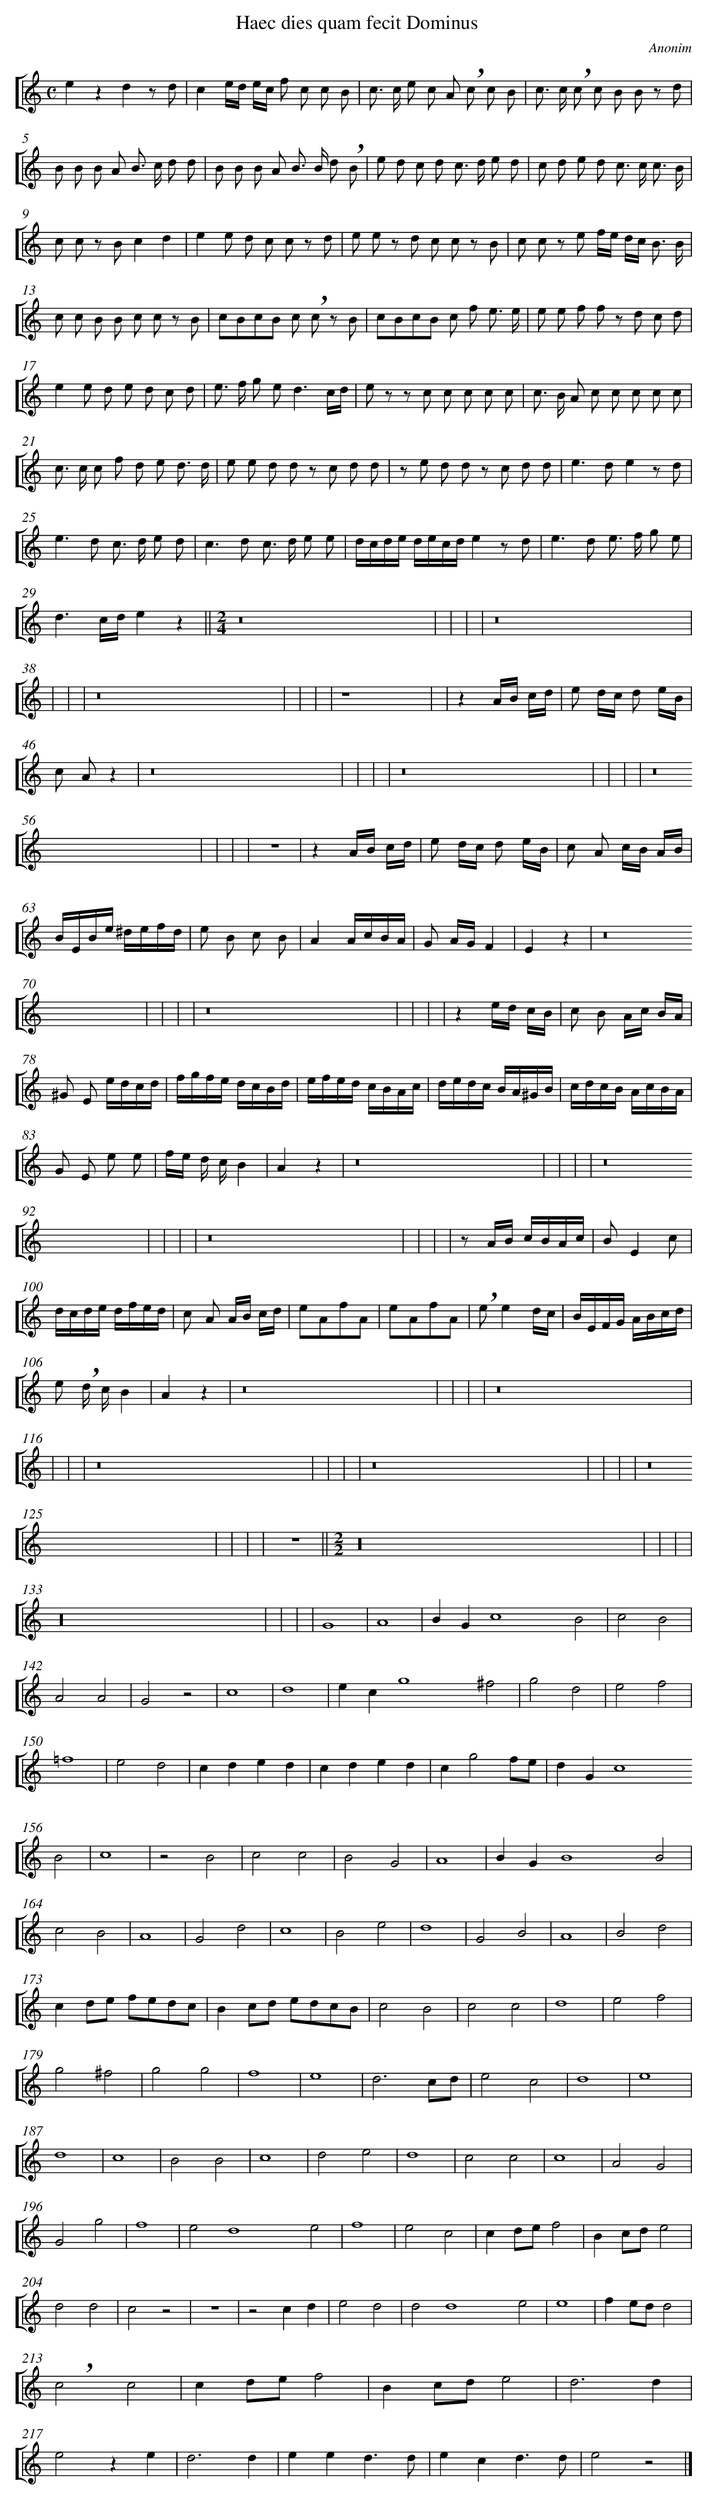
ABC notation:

X:1
T: Haec dies quam fecit Dominus
C: Anonim
L: 1/8
M: C
%%staves [1 2 3 4]
V: 1
V: 2 clef=alto
V: 3 clef=tenor
V: 4 clef=bass
K: C
[V:1] e2z2d2z d |
[V:2] x8 |
[V:3] x8 |
[V:4] x8 |
[V:1] c2e/d/ e/c/ f c c B |
[V:2] x8 |
[V:3] x8 |
[V:4] x8 |
[V:1] c> c e c A !breath!c c B |
[V:2] x8 |
[V:3] x8 |
[V:4] x8 |
[V:1] c> c !breath!c c B B z d |
[V:2] x8 |
[V:3] x8 |
[V:4] x8 |
[V:1] B B B A B> c d d |
[V:2] x8 |
[V:3] x8 |
[V:4] x8 |
[V:1] B B B A B> B d !breath!B |
[V:2] x8 |
[V:3] x8 |
[V:4] x8 |
[V:1] e d c d c> d e d |
[V:2] x8 |
[V:3] x8 |
[V:4] x8 |
[V:1] c d e d c> c c3/ B/ |
[V:2] x8 |
[V:3] x8 |
[V:4] x8 |
[V:1] c c z Bc2d2 |
[V:2] x8 |
[V:3] x8 |
[V:4] x8 |
[V:1] e2e d c c z d |
[V:2] x8 |
[V:3] x8 |
[V:4] x8 |
[V:1] e e z d c c z B |
[V:2] x8 |
[V:3] x8 |
[V:4] x8 |
[V:1] c c z e f/e/ d/c< B B/ |
[V:2] x8 |
[V:3] x8 |
[V:4] x8 |
[V:1] c c B B c c z B |
[V:2] x8 |
[V:3] x8 |
[V:4] x8 |
[V:1] cBcB c !breath!c z B |
[V:2] x8 |
[V:3] x8 |
[V:4] x8 |
[V:1] cBcB c f e3/ e/ |
[V:2] x8 |
[V:3] x8 |
[V:4] x8 |
[V:1] e e f f z d c d |
[V:2] x8 |
[V:3] x8 |
[V:4] x8 |
[V:1] e2e d e d c d |
[V:2] x8 |
[V:3] x8 |
[V:4] x8 |
[V:1] e> f g e2<d2c/d/ |
[V:2] x8 |
[V:3] x8 |
[V:4] x8 |
[V:1] e z z c c c c c |
[V:2] x8 |
[V:3] x8 |
[V:4] x8 |
[V:1] c> B A c c c c c |
[V:2] x8 |
[V:3] x8 |
[V:4] x8 |
[V:1] c> c c f d e d3/ d/ |
[V:2] x8 |
[V:3] x8 |
[V:4] x8 |
[V:1] e e d d z c d d |
[V:2] x8 |
[V:3] x8 |
[V:4] x8 |
[V:1] z e d d z c d d |
[V:2] x8 |
[V:3] x8 |
[V:4] x8 |
[V:1] e2>d2e2z d |
[V:2] x8 |
[V:3] x8 |
[V:4] x8 |
[V:1] e2>d2 c> d e d |
[V:2] x8 |
[V:3] x8 |
[V:4] x8 |
[V:1] c2>d2 c> d e e |
[V:2] x8 |
[V:3] x8 |
[V:4] x8 |
[V:1] d/c/d/e/ d/e/c/d/e2z d |
[V:2] x8 |
[V:3] x8 |
[V:4] x8 |
[V:1] e2>d2 e> f g e |
[V:2] x8 |
[V:3] x8 |
[V:4] x8 |
[V:1] d3c/d/e2z2 ||
[V:2] x8 ||
[V:3] x8 ||
[V:4] x8 ||
[V:1] [M:2/4]z16 |
[V:2] [M:2/4]x4 |
[V:3] [M:2/4]x4 |
[V:4] [M:2/4]x4 |
[V:1]  |
[V:2] x4 |
[V:3] x4 |
[V:4] x4 |
[V:1]  |
[V:2] x4 |
[V:3] x4 |
[V:4] x4 |
[V:1]  |
[V:2] x4 |
[V:3] x4 |
[V:4] x4 |
[V:1] z16 |
[V:2] x4 |
[V:3] x4 |
[V:4] x4 |
[V:1]  |
[V:2] x4 |
[V:3] x4 |
[V:4] x4 |
[V:1]  |
[V:2] x4 |
[V:3] x4 |
[V:4] x4 |
[V:1]  |
[V:2] x4 |
[V:3] x4 |
[V:4] x4 |
[V:1] z16 |
[V:2] x4 |
[V:3] x4 |
[V:4] x4 |
[V:1]  |
[V:2] x4 |
[V:3] x4 |
[V:4] x4 |
[V:1]  |
[V:2] x4 |
[V:3] x4 |
[V:4] x4 |
[V:1]  |
[V:2] x4 |
[V:3] x4 |
[V:4] x4 |
[V:1] z8 |
[V:2] x4 |
[V:3] x4 |
[V:4] x4 |
[V:1]  |
[V:2] x4 |
[V:3] x4 |
[V:4] x4 |
[V:1] z2A/B/ c/d/ |
[V:2] x4 |
[V:3] x4 |
[V:4] x4 |
[V:1] e d/c/ d e/B/ |
[V:2] x4 |
[V:3] x4 |
[V:4] x4 |
[V:1] c Az2 |
[V:2] x4 |
[V:3] x4 |
[V:4] x4 |
[V:1] z16 |
[V:2] x4 |
[V:3] x4 |
[V:4] x4 |
[V:1]  |
[V:2] x4 |
[V:3] x4 |
[V:4] x4 |
[V:1]  |
[V:2] x4 |
[V:3] x4 |
[V:4] x4 |
[V:1]  |
[V:2] x4 |
[V:3] x4 |
[V:4] x4 |
[V:1] z16 |
[V:2] x4 |
[V:3] x4 |
[V:4] x4 |
[V:1]  |
[V:2] x4 |
[V:3] x4 |
[V:4] x4 |
[V:1]  |
[V:2] x4 |
[V:3] x4 |
[V:4] x4 |
[V:1]  |
[V:2] x4 |
[V:3] x4 |
[V:4] x4 |
[V:1] z16 |
[V:2] x4 |
[V:3] x4 |
[V:4] x4 |
[V:1]  |
[V:2] x4 |
[V:3] x4 |
[V:4] x4 |
[V:1]  |
[V:2] x4 |
[V:3] x4 |
[V:4] x4 |
[V:1]  |
[V:2] x4 |
[V:3] x4 |
[V:4] x4 |
[V:1] z4 |
[V:2] x4 |
[V:3] x4 |
[V:4] x4 |
[V:1] z2A/B/ c/d/ |
[V:2] x4 |
[V:3] x4 |
[V:4] x4 |
[V:1] e d/c/ d e/B/ |
[V:2] x4 |
[V:3] x4 |
[V:4] x4 |
[V:1] c A c/B/ A/B/ |
[V:2] x4 |
[V:3] x4 |
[V:4] x4 |
[V:1] B/E/B/e/ ^d/e/f/d/ |
[V:2] x4 |
[V:3] x4 |
[V:4] x4 |
[V:1] e B c B |
[V:2] x4 |
[V:3] x4 |
[V:4] x4 |
[V:1] A2A/c/B/A/ |
[V:2] x4 |
[V:3] x4 |
[V:4] x4 |
[V:1] G A/G/F2 |
[V:2] x4 |
[V:3] x4 |
[V:4] x4 |
[V:1] E2z2 |
[V:2] x4 |
[V:3] x4 |
[V:4] x4 |
[V:1] z16 |
[V:2] x4 |
[V:3] x4 |
[V:4] x4 |
[V:1]  |
[V:2] x4 |
[V:3] x4 |
[V:4] x4 |
[V:1]  |
[V:2] x4 |
[V:3] x4 |
[V:4] x4 |
[V:1]  |
[V:2] x4 |
[V:3] x4 |
[V:4] x4 |
[V:1] z16 |
[V:2] x4 |
[V:3] x4 |
[V:4] x4 |
[V:1]  |
[V:2] x4 |
[V:3] x4 |
[V:4] x4 |
[V:1]  |
[V:2] x4 |
[V:3] x4 |
[V:4] x4 |
[V:1]  |
[V:2] x4 |
[V:3] x4 |
[V:4] x4 |
[V:1] z2e/d/ c/B/ |
[V:2] x4 |
[V:3] x4 |
[V:4] x4 |
[V:1] c B A/c/ B/A/ |
[V:2] x4 |
[V:3] x4 |
[V:4] x4 |
[V:1] ^G E e/d/c/d/ |
[V:2] x4 |
[V:3] x4 |
[V:4] x4 |
[V:1] f/g/f/e/ d/c/B/d/ |
[V:2] x4 |
[V:3] x4 |
[V:4] x4 |
[V:1] e/f/e/d/ c/B/A/c/ |
[V:2] x4 |
[V:3] x4 |
[V:4] x4 |
[V:1] d/e/d/c/ B/A/^G/B/ |
[V:2] x4 |
[V:3] x4 |
[V:4] x4 |
[V:1] c/d/c/B/ A/c/B/A/ |
[V:2] x4 |
[V:3] x4 |
[V:4] x4 |
[V:1] G E e e |
[V:2] x4 |
[V:3] x4 |
[V:4] x4 |
[V:1] f/e/ d/ c/B2 |
[V:2] x4 |
[V:3] x4 |
[V:4] x4 |
[V:1] A2z2 |
[V:2] x4 |
[V:3] x4 |
[V:4] x4 |
[V:1] z16 |
[V:2] x4 |
[V:3] x4 |
[V:4] x4 |
[V:1]  |
[V:2] x4 |
[V:3] x4 |
[V:4] x4 |
[V:1]  |
[V:2] x4 |
[V:3] x4 |
[V:4] x4 |
[V:1]  |
[V:2] x4 |
[V:3] x4 |
[V:4] x4 |
[V:1] z16 |
[V:2] x4 |
[V:3] x4 |
[V:4] x4 |
[V:1]  |
[V:2] x4 |
[V:3] x4 |
[V:4] x4 |
[V:1]  |
[V:2] x4 |
[V:3] x4 |
[V:4] x4 |
[V:1]  |
[V:2] x4 |
[V:3] x4 |
[V:4] x4 |
[V:1] z16 |
[V:2] x4 |
[V:3] x4 |
[V:4] x4 |
[V:1]  |
[V:2] x4 |
[V:3] x4 |
[V:4] x4 |
[V:1]  |
[V:2] x4 |
[V:3] x4 |
[V:4] x4 |
[V:1]  |
[V:2] x4 |
[V:3] x4 |
[V:4] x4 |
[V:1] z A/B/ c/B/A/c/ |
[V:2] x4 |
[V:3] x4 |
[V:4] x4 |
[V:1] BE2c |
[V:2] x4 |
[V:3] x4 |
[V:4] x4 |
[V:1] d/c/d/e/ d/f/e/d/ |
[V:2] x4 |
[V:3] x4 |
[V:4] x4 |
[V:1] c A A/B/ c/d/ |
[V:2] x4 |
[V:3] x4 |
[V:4] x4 |
[V:1] eAfA |
[V:2] x4 |
[V:3] x4 |
[V:4] x4 |
[V:1] eAfA |
[V:2] x4 |
[V:3] x4 |
[V:4] x4 |
[V:1] !breath!ee2d/c/ |
[V:2] x4 |
[V:3] x4 |
[V:4] x4 |
[V:1] B/E/F/G/ A/B/c/d/ |
[V:2] x4 |
[V:3] x4 |
[V:4] x4 |
[V:1] e !breath!d/ c/B2 |
[V:2] x4 |
[V:3] x4 |
[V:4] x4 |
[V:1] A2z2 |
[V:2] x4 |
[V:3] x4 |
[V:4] x4 |
[V:1] z16 |
[V:2] x4 |
[V:3] x4 |
[V:4] x4 |
[V:1]  |
[V:2] x4 |
[V:3] x4 |
[V:4] x4 |
[V:1]  |
[V:2] x4 |
[V:3] x4 |
[V:4] x4 |
[V:1]  |
[V:2] x4 |
[V:3] x4 |
[V:4] x4 |
[V:1] z16 |
[V:2] x4 |
[V:3] x4 |
[V:4] x4 |
[V:1]  |
[V:2] x4 |
[V:3] x4 |
[V:4] x4 |
[V:1]  |
[V:2] x4 |
[V:3] x4 |
[V:4] x4 |
[V:1]  |
[V:2] x4 |
[V:3] x4 |
[V:4] x4 |
[V:1] z16 |
[V:2] x4 |
[V:3] x4 |
[V:4] x4 |
[V:1]  |
[V:2] x4 |
[V:3] x4 |
[V:4] x4 |
[V:1]  |
[V:2] x4 |
[V:3] x4 |
[V:4] x4 |
[V:1]  |
[V:2] x4 |
[V:3] x4 |
[V:4] x4 |
[V:1] z16 |
[V:2] x4 |
[V:3] x4 |
[V:4] x4 |
[V:1]  |
[V:2] x4 |
[V:3] x4 |
[V:4] x4 |
[V:1]  |
[V:2] x4 |
[V:3] x4 |
[V:4] x4 |
[V:1]  |
[V:2] x4 |
[V:3] x4 |
[V:4] x4 |
[V:1] z16 |
[V:2] x4 |
[V:3] x4 |
[V:4] x4 |
[V:1]  |
[V:2] x4 |
[V:3] x4 |
[V:4] x4 |
[V:1]  |
[V:2] x4 |
[V:3] x4 |
[V:4] x4 |
[V:1]  |
[V:2] x4 |
[V:3] x4 |
[V:4] x4 |
[V:1] z4 ||
[V:2] x4 ||
[V:3] x4 ||
[V:4] x4 ||
[V:1] [M:2/2]z32 |
[V:2] [M:2/2]x8 |
[V:3] [M:2/2]x8 |
[V:4] [M:2/2]x8 |
[V:1]  |
[V:2] x8 |
[V:3] x8 |
[V:4] x8 |
[V:1]  |
[V:2] x8 |
[V:3] x8 |
[V:4] x8 |
[V:1]  |
[V:2] x8 |
[V:3] x8 |
[V:4] x8 |
[V:1] z32 |
[V:2] x8 |
[V:3] x8 |
[V:4] x8 |
[V:1]  |
[V:2] x8 |
[V:3] x8 |
[V:4] x8 |
[V:1]  |
[V:2] x8 |
[V:3] x8 |
[V:4] x8 |
[V:1]  |
[V:2] x8 |
[V:3] x8 |
[V:4] x8 |
[V:1] G8 |
[V:2] x8 |
[V:3] x8 |
[V:4] x8 |
[V:1] A8 |
[V:2] x8 |
[V:3] x8 |
[V:4] x8 |
[V:1] B2G2c8 [|]
[V:2] x8 |
[V:3] x8 |
[V:4] x8 |
[V:1] B4 |
[V:2] x8 |
[V:3] x8 |
[V:4] x8 |
[V:1] c4B4 |
[V:2] x8 |
[V:3] x8 |
[V:4] x8 |
[V:1] A4A4 |
[V:2] x8 |
[V:3] x8 |
[V:4] x8 |
[V:1] G4z4 |
[V:2] x8 |
[V:3] x8 |
[V:4] x8 |
[V:1] c8 |
[V:2] x8 |
[V:3] x8 |
[V:4] x8 |
[V:1] d8 |
[V:2] x8 |
[V:3] x8 |
[V:4] x8 |
[V:1] e2c2g8 [|]
[V:2] x8 |
[V:3] x8 |
[V:4] x8 |
[V:1] ^f4 |
[V:2] x8 |
[V:3] x8 |
[V:4] x8 |
[V:1] g4d4 |
[V:2] x8 |
[V:3] x8 |
[V:4] x8 |
[V:1] e4f4 |
[V:2] x8 |
[V:3] x8 |
[V:4] x8 |
[V:1] =f8 |
[V:2] x8 |
[V:3] x8 |
[V:4] x8 |
[V:1] e4d4 |
[V:2] x8 |
[V:3] x8 |
[V:4] x8 |
[V:1] c2d2e2d2 |
[V:2] x8 |
[V:3] x8 |
[V:4] x8 |
[V:1] c2d2e2d2 |
[V:2] x8 |
[V:3] x8 |
[V:4] x8 |
[V:1] c2g4fe |
[V:2] x8 |
[V:3] x8 |
[V:4] x8 |
[V:1] d2G2c8 [|]
[V:2] x8 |
[V:3] x8 |
[V:4] x8 |
[V:1] B4 |
[V:2] x8 |
[V:3] x8 |
[V:4] x8 |
[V:1] c8 |
[V:2] x8 |
[V:3] x8 |
[V:4] x8 |
[V:1] z4B4 |
[V:2] x8 |
[V:3] x8 |
[V:4] x8 |
[V:1] c4c4 |
[V:2] x8 |
[V:3] x8 |
[V:4] x8 |
[V:1] B4G4 |
[V:2] x8 |
[V:3] x8 |
[V:4] x8 |
[V:1] A8 |
[V:2] x8 |
[V:3] x8 |
[V:4] x8 |
[V:1] B2G2B8 [|]
[V:2] x8 |
[V:3] x8 |
[V:4] x8 |
[V:1] B4 |
[V:2] x8 |
[V:3] x8 |
[V:4] x8 |
[V:1] c4B4 |
[V:2] x8 |
[V:3] x8 |
[V:4] x8 |
[V:1] A8 |
[V:2] x8 |
[V:3] x8 |
[V:4] x8 |
[V:1] G4d4 |
[V:2] x8 |
[V:3] x8 |
[V:4] x8 |
[V:1] c8 |
[V:2] x8 |
[V:3] x8 |
[V:4] x8 |
[V:1] B4e4 |
[V:2] x8 |
[V:3] x8 |
[V:4] x8 |
[V:1] d8 |
[V:2] x8 |
[V:3] x8 |
[V:4] x8 |
[V:1] G4B4 |
[V:2] x8 |
[V:3] x8 |
[V:4] x8 |
[V:1] A8 |
[V:2] x8 |
[V:3] x8 |
[V:4] x8 |
[V:1] B4d4 |
[V:2] x8 |
[V:3] x8 |
[V:4] x8 |
[V:1] c2de fedc |
[V:2] x8 |
[V:3] x8 |
[V:4] x8 |
[V:1] B2cd edcB |
[V:2] x8 |
[V:3] x8 |
[V:4] x8 |
[V:1] c4B4 |
[V:2] x8 |
[V:3] x8 |
[V:4] x8 |
[V:1] c4c4 |
[V:2] x8 |
[V:3] x8 |
[V:4] x8 |
[V:1] d8 |
[V:2] x8 |
[V:3] x8 |
[V:4] x8 |
[V:1] e4f4 |
[V:2] x8 |
[V:3] x8 |
[V:4] x8 |
[V:1] g4^f4 |
[V:2] x8 |
[V:3] x8 |
[V:4] x8 |
[V:1] g4g4 |
[V:2] x8 |
[V:3] x8 |
[V:4] x8 |
[V:1] f8 |
[V:2] x8 |
[V:3] x8 |
[V:4] x8 |
[V:1] e8 |
[V:2] x8 |
[V:3] x8 |
[V:4] x8 |
[V:1] d6cd |
[V:2] x8 |
[V:3] x8 |
[V:4] x8 |
[V:1] e4c4 |
[V:2] x8 |
[V:3] x8 |
[V:4] x8 |
[V:1] d8 |
[V:2] x8 |
[V:3] x8 |
[V:4] x8 |
[V:1] e8 |
[V:2] x8 |
[V:3] x8 |
[V:4] x8 |
[V:1] d8 |
[V:2] x8 |
[V:3] x8 |
[V:4] x8 |
[V:1] c8 |
[V:2] x8 |
[V:3] x8 |
[V:4] x8 |
[V:1] B4B4 |
[V:2] x8 |
[V:3] x8 |
[V:4] x8 |
[V:1] c8 |
[V:2] x8 |
[V:3] x8 |
[V:4] x8 |
[V:1] d4e4 |
[V:2] x8 |
[V:3] x8 |
[V:4] x8 |
[V:1] d8 |
[V:2] x8 |
[V:3] x8 |
[V:4] x8 |
[V:1] c4c4 |
[V:2] x8 |
[V:3] x8 |
[V:4] x8 |
[V:1] c8 |
[V:2] x8 |
[V:3] x8 |
[V:4] x8 |
[V:1] A4G4 |
[V:2] x8 |
[V:3] x8 |
[V:4] x8 |
[V:1] G4g4 |
[V:2] x8 |
[V:3] x8 |
[V:4] x8 |
[V:1] f8 |
[V:2] x8 |
[V:3] x8 |
[V:4] x8 |
[V:1] e4d8 [|]
[V:2] x8 |
[V:3] x8 |
[V:4] x8 |
[V:1] e4 |
[V:2] x8 |
[V:3] x8 |
[V:4] x8 |
[V:1] f8 |
[V:2] x8 |
[V:3] x8 |
[V:4] x8 |
[V:1] e4c4 |
[V:2] x8 |
[V:3] x8 |
[V:4] x8 |
[V:1] c2def4 |
[V:2] x8 |
[V:3] x8 |
[V:4] x8 |
[V:1] B2cde4 |
[V:2] x8 |
[V:3] x8 |
[V:4] x8 |
[V:1] d4d4 |
[V:2] x8 |
[V:3] x8 |
[V:4] x8 |
[V:1] c4z4 |
[V:2] x8 |
[V:3] x8 |
[V:4] x8 |
[V:1] z8 |
[V:2] x8 |
[V:3] x8 |
[V:4] x8 |
[V:1] z4c2d2 |
[V:2] x8 |
[V:3] x8 |
[V:4] x8 |
[V:1] e4d4 |
[V:2] x8 |
[V:3] x8 |
[V:4] x8 |
[V:1] d4d8 [|]
[V:2] x8 |
[V:3] x8 |
[V:4] x8 |
[V:1] e4 |
[V:2] x8 |
[V:3] x8 |
[V:4] x8 |
[V:1] e8 |
[V:2] x8 |
[V:3] x8 |
[V:4] x8 |
[V:1] f2edd4 |
[V:2] x8 |
[V:3] x8 |
[V:4] x8 |
[V:1] !breath!c4c4 |
[V:2] x8 |
[V:3] x8 |
[V:4] x8 |
[V:1] c2def4 |
[V:2] x8 |
[V:3] x8 |
[V:4] x8 |
[V:1] B2cde4 |
[V:2] x8 |
[V:3] x8 |
[V:4] x8 |
[V:1] d6d2 |
[V:2] x8 |
[V:3] x8 |
[V:4] x8 |
[V:1] e4z2e2 |
[V:2] x8 |
[V:3] x8 |
[V:4] x8 |
[V:1] d6d2 |
[V:2] x8 |
[V:3] x8 |
[V:4] x8 |
[V:1] e2e2d3d |
[V:2] x8 |
[V:3] x8 |
[V:4] x8 |
[V:1] e2c2d3d |
[V:2] x8 |
[V:3] x8 |
[V:4] x8 |
[V:1] e4z4 |]
[V:2] x8 |]
[V:3] x8 |]
[V:4] x8 |]
